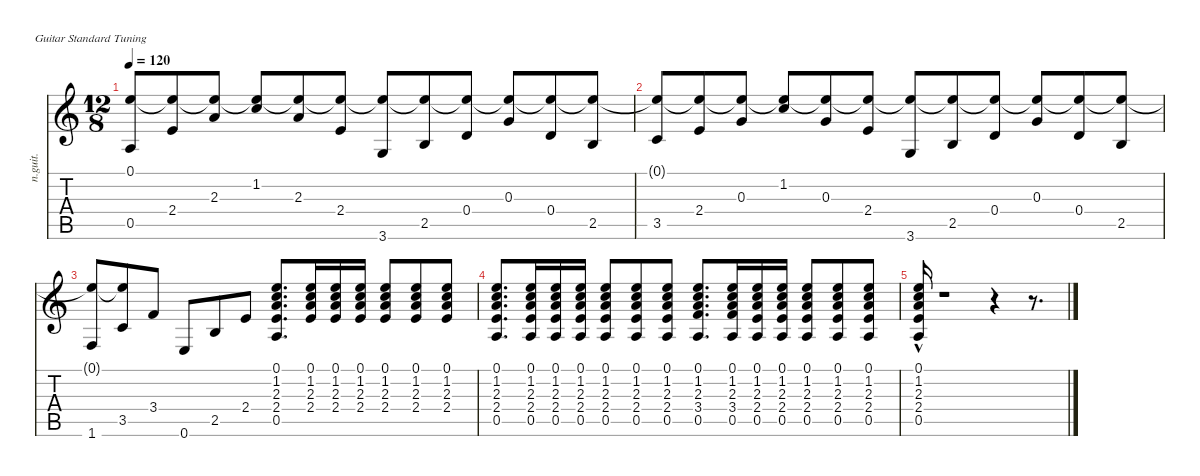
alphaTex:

\defaultSystemsLayout 4
\hideDynamics
\bracketExtendMode nobrackets
\otherSystemsTrackNameOrientation horizontal
\track ("Track 1" "n.guit.") {instrument acousticguitarnylon}
\staff {score tabs}
\tuning (E4 B3 G3 D3 A2 E2)
\ts (12 8)
\tempo 120
\clef g2
\ks c
(0.5 0.1{t}).8{dy f beam Up} (2.4 0.1{t}).8{beam Up} (2.3 0.1{t}).8{beam Up} (1.2 0.1{t}).8{beam Up} (2.3 0.1{t}).8{beam Up} (2.4 0.1{t}).8{beam Up} (3.6 0.1{t}).8{beam Up} (2.5 0.1{t}).8{beam Up} (0.4 0.1{t}).8{beam Up} (0.3 0.1{t}).8{beam Up} (0.4 0.1{t}).8{beam Up} (2.5 0.1{t}).8{beam Up} |
(3.5 0.1{t}).8{beam Up} (2.4 0.1{t}).8{beam Up} (0.3 0.1{t}).8{beam Up} (1.2 0.1{t}).8{beam Up} (0.3 0.1{t}).8{beam Up} (2.4 0.1{t}).8{beam Up} (3.6 0.1{t}).8{beam Up} (2.5 0.1{t}).8{beam Up} (0.4 0.1{t}).8{beam Up} (0.3 0.1{t}).8{beam Up} (0.4 0.1{t}).8{beam Up} (2.5 0.1{t}).8{beam Up} |
(1.6 0.1{t}).8{beam Up} (0.1{t} 3.5).8{beam Up} 3.4.8{beam Up} 0.6.8{beam Up} 2.5.8{beam Up} 2.4.8{beam Up} (0.1 1.2 2.3 2.4 0.5).8{d beam Up} (0.1 1.2 2.3 2.4).16{beam Up} (0.1 1.2 2.3 2.4).16{beam Up} (0.1 1.2 2.3 2.4).16{beam Up} (0.1 1.2 2.3 2.4).8{beam Up} (0.1 1.2 2.3 2.4).8{beam Up} (0.1 1.2 2.3 2.4).8{beam Up} |
(0.1 1.2 2.3 2.4 0.5).8{d beam Up} (0.1 1.2 2.3 2.4 0.5).16{beam Up} (0.1 1.2 2.3 2.4 0.5).16{beam Up} (0.1 1.2 2.3 2.4 0.5).16{beam Up} (0.1 1.2 2.3 2.4 0.5).8{beam Up} (0.1 1.2 2.3 2.4 0.5).8{beam Up} (0.1 1.2 2.3 2.4 0.5).8{beam Up} (0.1 1.2 2.3 3.4 0.5).8{d beam Up} (0.1 1.2 2.3 3.4 0.5).16{beam Up} (0.1 1.2 2.3 2.4 0.5).16{beam Up} (0.1 1.2 2.3 2.4 0.5).16{beam Up} (0.1 1.2 2.3 2.4 0.5).8{beam Up} (0.1 1.2 2.3 2.4 0.5).8{beam Up} (0.1 1.2 2.3 2.4 0.5).8{beam Up} |
(0.1{hac} 1.2 2.3 2.4 0.5).16{beam Up} r.1{beam Down} r.4{beam Down} r.8{d beam Down}
